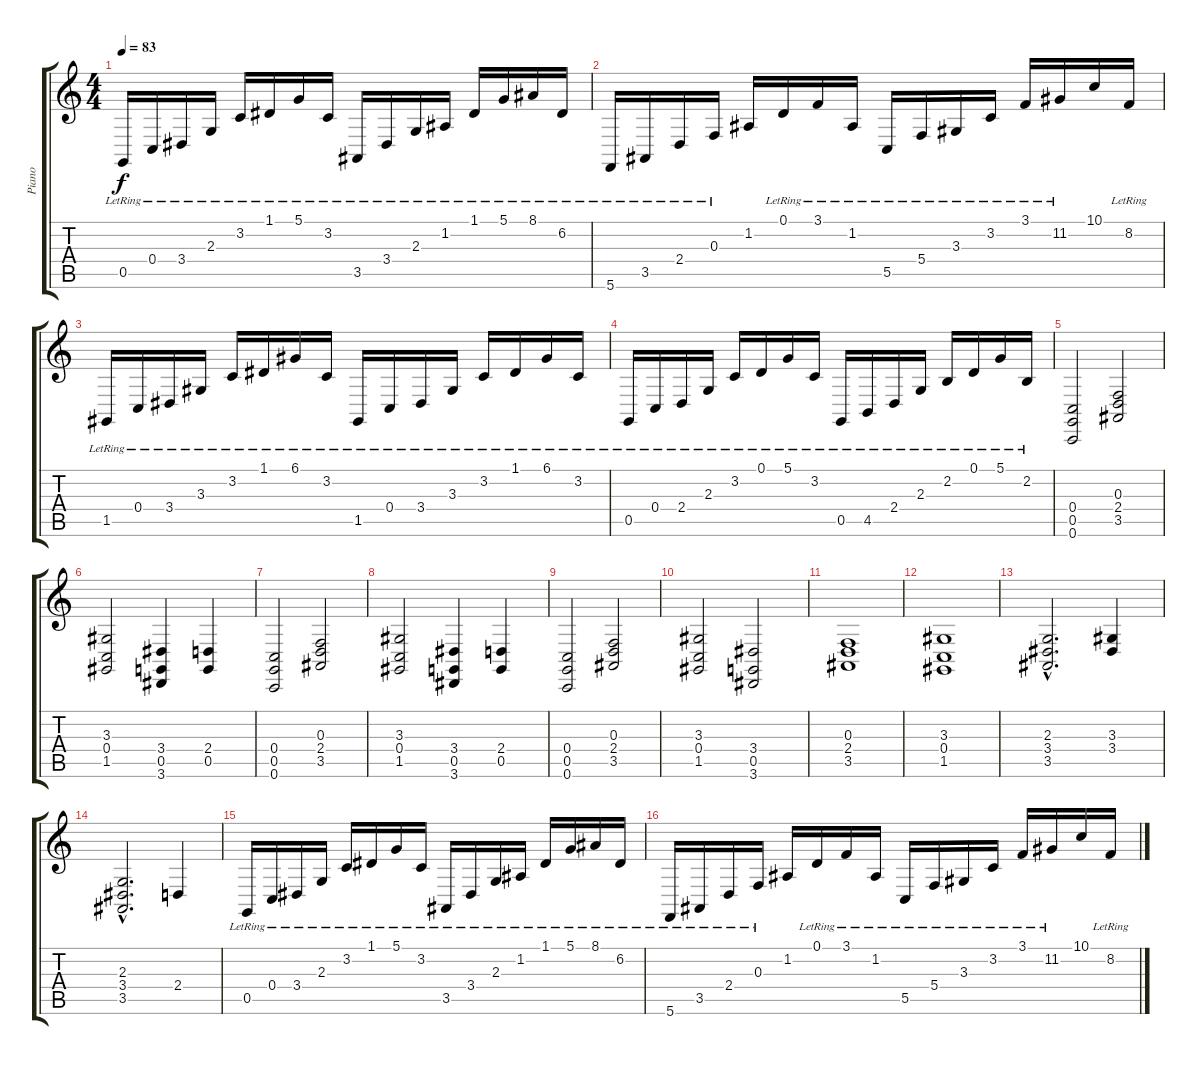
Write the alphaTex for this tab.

\track ("Piano" "Piano") {instrument acousticgrandpiano}
\staff {score tabs}
\tuning (D4 A3 F3 C3 G2 C2) {hide}
\ts (4 4)
\tempo 83
\clef g2
\ks c
0.5{lr}.16{dy f} 0.4{lr}.16 3.4{lr}.16 2.3{lr}.16 3.2{lr}.16 1.1{lr}.16 5.1{lr}.16 3.2{lr}.16 3.5{lr}.16 3.4{lr}.16 2.3{lr}.16 1.2{lr}.16 1.1{lr}.16 5.1{lr}.16 8.1{lr}.16 6.2{lr}.16 |
5.6{lr}.16 3.5{lr}.16 2.4{lr}.16 0.3{lr}.16 1.2.16 0.1{lr}.16 3.1{lr}.16 1.2{lr}.16 5.5{lr}.16 5.4{lr}.16 3.3{lr}.16 3.2{lr}.16 3.1{lr}.16 11.2{lr}.16 10.1.16 8.2{lr}.16 |
1.5{lr}.16 0.4{lr}.16 3.4{lr}.16 3.3{lr}.16 3.2{lr}.16 1.1{lr}.16 6.1{lr}.16 3.2{lr}.16 1.5{lr}.16 0.4{lr}.16 3.4{lr}.16 3.3{lr}.16 3.2{lr}.16 1.1{lr}.16 6.1{lr}.16 3.2{lr}.16 |
0.5{lr}.16 0.4{lr}.16 2.4{lr}.16 2.3{lr}.16 3.2{lr}.16 0.1{lr}.16 5.1{lr}.16 3.2{lr}.16 0.5{lr}.16 4.5{lr}.16 2.4{lr}.16 2.3{lr}.16 2.2{lr}.16 0.1{lr}.16 5.1{lr}.16 2.2{lr}.16 |
(0.4 0.5 0.6).2 (0.3 2.4 3.5).2 |
(3.3 0.4 1.5).2 (3.4 0.5 3.6).4 (2.4 0.5).4 |
(0.4 0.5 0.6).2 (0.3 2.4 3.5).2 |
(3.3 0.4 1.5).2 (3.4 0.5 3.6).4 (2.4 0.5).4 |
(0.4 0.5 0.6).2 (0.3 2.4 3.5).2 |
(3.3 0.4 1.5).2 (3.4 0.5 3.6).2 |
(0.3 2.4 3.5).1 |
(3.3 0.4 1.5).1 |
(2.3{hac} 3.4{hac} 3.5{hac}).2{d} (3.3 3.4).4 |
(2.3{hac} 3.4{hac} 3.5{hac}).2{d} 2.4.4 |
0.5{lr}.16 0.4{lr}.16 3.4{lr}.16 2.3{lr}.16 3.2{lr}.16 1.1{lr}.16 5.1{lr}.16 3.2{lr}.16 3.5{lr}.16 3.4{lr}.16 2.3{lr}.16 1.2{lr}.16 1.1{lr}.16 5.1{lr}.16 8.1{lr}.16 6.2{lr}.16 |
5.6{lr}.16 3.5{lr}.16 2.4{lr}.16 0.3{lr}.16 1.2.16 0.1{lr}.16 3.1{lr}.16 1.2{lr}.16 5.5{lr}.16 5.4{lr}.16 3.3{lr}.16 3.2{lr}.16 3.1{lr}.16 11.2{lr}.16 10.1.16 8.2{lr}.16
